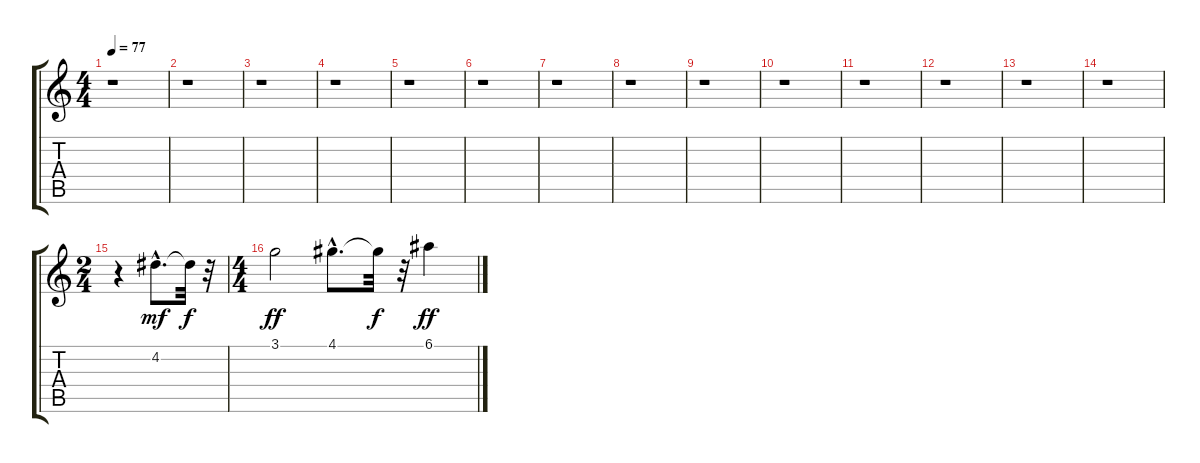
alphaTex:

\track "" {instrument distortionguitar}
\staff {score tabs}
\tuning (E4 B3 G3 D3 A2 E2) {hide}
\ts (4 4)
\tempo 77
\clef g2
\ks c
r.1{dy mf} |
r.1 |
r.1 |
r.1 |
r.1 |
r.1 |
r.1 |
r.1 |
r.1 |
r.1 |
r.1 |
r.1 |
r.1 |
r.1 |
\ts (2 4)
r.4 4.2{hac}.8{d} 4.2{t}.32{dy f} r.32 |
\ts (4 4)
3.1.2{dy ff} 4.1{hac}.8{d} 4.1{t}.32{dy f} r.32 6.1.4{dy ff}
